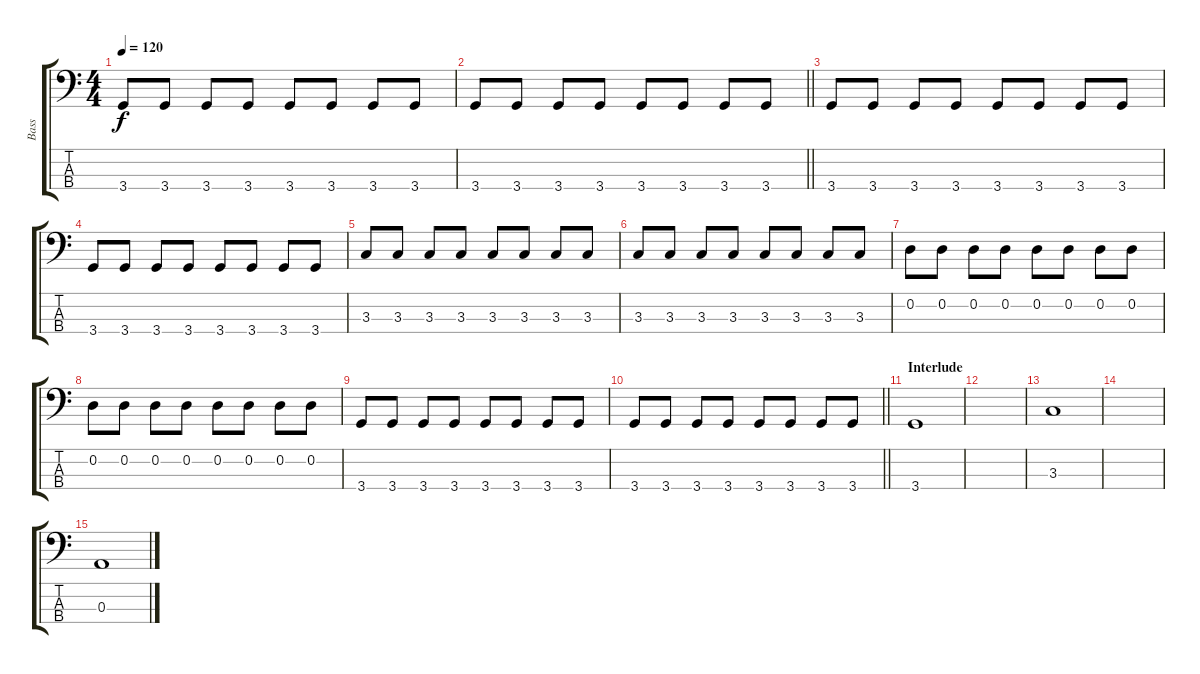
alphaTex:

\track ("Bass" "Bass") {instrument electricbassfinger}
\staff {score tabs}
\tuning (G2 D2 A1 E1) {hide}
\ts (4 4)
\tempo 120
\clef f4
\ks c
3.4.8{dy f} 3.4.8 3.4.8 3.4.8 3.4.8 3.4.8 3.4.8 3.4.8 |
\barLineRight lightlight
3.4.8 3.4.8 3.4.8 3.4.8 3.4.8 3.4.8 3.4.8 3.4.8 |
3.4.8 3.4.8 3.4.8 3.4.8 3.4.8 3.4.8 3.4.8 3.4.8 |
3.4.8 3.4.8 3.4.8 3.4.8 3.4.8 3.4.8 3.4.8 3.4.8 |
3.3.8 3.3.8 3.3.8 3.3.8 3.3.8 3.3.8 3.3.8 3.3.8 |
3.3.8 3.3.8 3.3.8 3.3.8 3.3.8 3.3.8 3.3.8 3.3.8 |
0.2.8 0.2.8 0.2.8 0.2.8 0.2.8 0.2.8 0.2.8 0.2.8 |
0.2.8 0.2.8 0.2.8 0.2.8 0.2.8 0.2.8 0.2.8 0.2.8 |
3.4.8 3.4.8 3.4.8 3.4.8 3.4.8 3.4.8 3.4.8 3.4.8 |
\barLineRight lightlight
3.4.8 3.4.8 3.4.8 3.4.8 3.4.8 3.4.8 3.4.8 3.4.8 |
\section ("" "Interlude")
3.4.1 |
|
3.3.1 |
|
0.3.1
